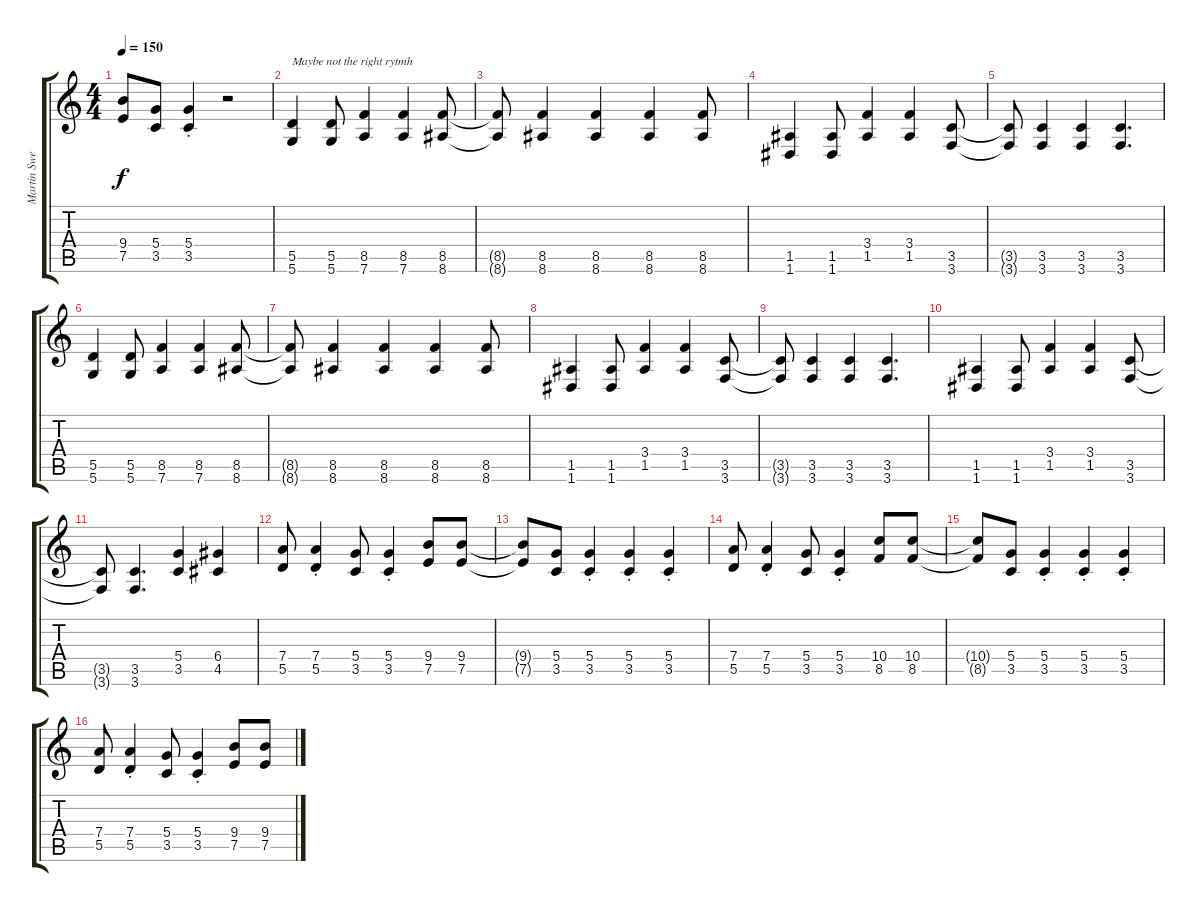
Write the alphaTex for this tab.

\track ("Martin Sweet" "Martin Swe") {instrument distortionguitar}
\staff {score tabs}
\tuning (E4 B3 G3 D3 A2 D2) {hide}
\ts (4 4)
\tempo 150
\clef g2
\ks c
(9.4{t} 7.5{t}).8{dy f} (5.4 3.5).8 (5.4{st} 3.5{st}).4 r.2 |
(5.5 5.6).4{txt "Maybe not the right rytmh"} (5.5 5.6).8 (8.5 7.6).4 (8.5 7.6).4 (8.5 8.6).8 |
(8.5{t} 8.6{t}).8 (8.5 8.6).4 (8.5 8.6).4 (8.5 8.6).4 (8.5 8.6).8 |
(1.5 1.6).4 (1.5 1.6).8 (3.4 1.5).4 (3.4 1.5).4 (3.5 3.6).8 |
(3.5{t} 3.6{t}).8 (3.5 3.6).4 (3.5 3.6).4 (3.5 3.6).4{d} |
(5.5 5.6).4 (5.5 5.6).8 (8.5 7.6).4 (8.5 7.6).4 (8.5 8.6).8 |
(8.5{t} 8.6{t}).8 (8.5 8.6).4 (8.5 8.6).4 (8.5 8.6).4 (8.5 8.6).8 |
(1.5 1.6).4 (1.5 1.6).8 (3.4 1.5).4 (3.4 1.5).4 (3.5 3.6).8 |
(3.5{t} 3.6{t}).8 (3.5 3.6).4 (3.5 3.6).4 (3.5 3.6).4{d} |
(1.5 1.6).4 (1.5 1.6).8 (3.4 1.5).4 (3.4 1.5).4 (3.5 3.6).8 |
(3.5{t} 3.6{t}).8 (3.5 3.6).4{d} (5.4 3.5).4 (6.4 4.5).4 |
(7.4 5.5).8 (7.4{st} 5.5{st}).4 (5.4 3.5).8 (5.4{st} 3.5{st}).4 (9.4 7.5).8 (9.4 7.5).8 |
(9.4{t} 7.5{t}).8 (5.4 3.5).8 (5.4{st} 3.5{st}).4 (5.4{st} 3.5{st}).4 (5.4{st} 3.5{st}).4 |
(7.4 5.5).8 (7.4{st} 5.5{st}).4 (5.4 3.5).8 (5.4{st} 3.5{st}).4 (10.4 8.5).8 (10.4 8.5).8 |
(10.4{t} 8.5{t}).8 (5.4 3.5).8 (5.4{st} 3.5{st}).4 (5.4{st} 3.5{st}).4 (5.4{st} 3.5{st}).4 |
(7.4 5.5).8 (7.4{st} 5.5{st}).4 (5.4 3.5).8 (5.4{st} 3.5{st}).4 (9.4 7.5).8 (9.4 7.5).8
